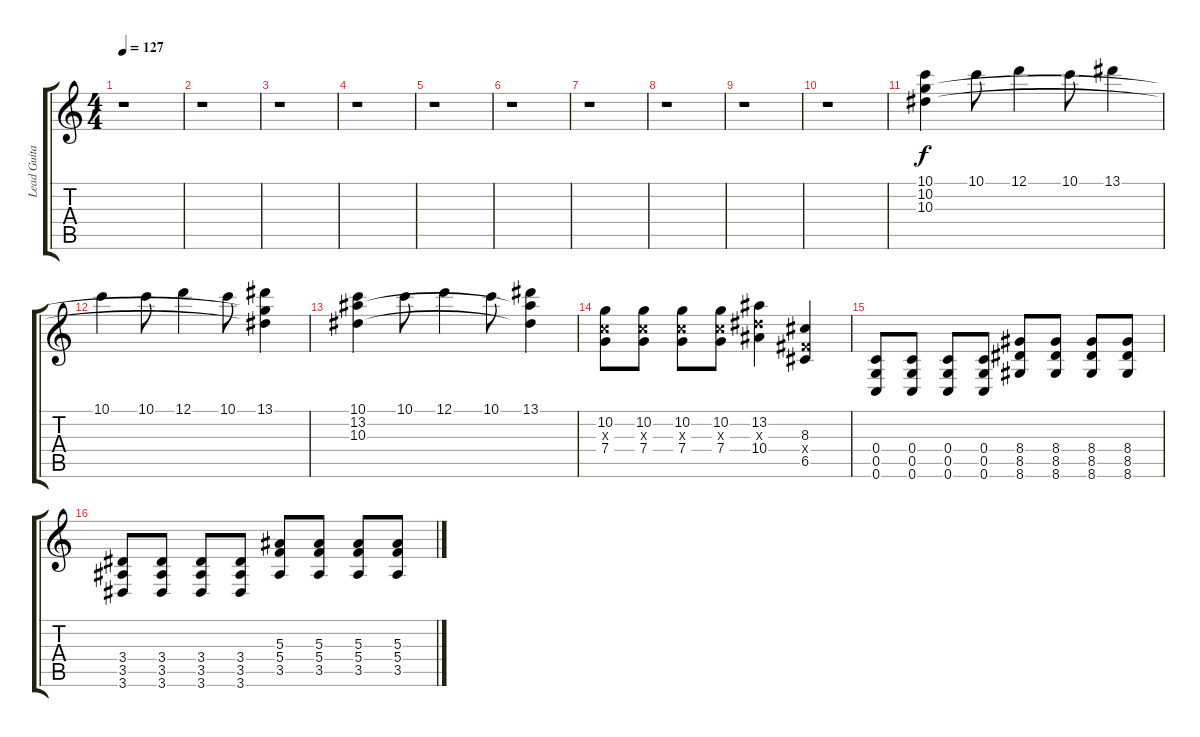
\track ("Lead Guitar" "Lead Guita") {instrument distortionguitar}
\staff {score tabs}
\tuning (D4 A3 F3 C3 G2 C2) {hide}
\ts (4 4)
\tempo 127
\clef g2
\ks c
r.1{dy f} |
r.1 |
r.1 |
r.1 |
r.1 |
r.1 |
r.1 |
r.1 |
r.1 |
r.1 |
(10.1 10.2 10.3).4 10.1.8 12.1.4 10.1.8 13.1.4 |
10.1.4 10.1.8 12.1.4 10.1.8 (13.1 10.2{t} 10.3{t}).4 |
(10.1 13.2 10.3).4 10.1.8 12.1.4 10.1.8 (13.1 13.2{t} 10.3{t}).4 |
(10.2 7.3{x} 7.4).8 (10.2 7.3{x} 7.4).8 (10.2 7.3{x} 7.4).8 (10.2 7.3{x} 7.4).8 (13.2 10.3{x} 10.4).4 (8.3 6.4{x} 6.5).4 |
(0.4 0.5 0.6).8 (0.4 0.5 0.6).8 (0.4 0.5 0.6).8 (0.4 0.5 0.6).8 (8.4 8.5 8.6).8 (8.4 8.5 8.6).8 (8.4 8.5 8.6).8 (8.4 8.5 8.6).8 |
(3.4 3.5 3.6).8 (3.4 3.5 3.6).8 (3.4 3.5 3.6).8 (3.4 3.5 3.6).8 (5.3 5.4 3.5).8 (5.3 5.4 3.5).8 (5.3 5.4 3.5).8 (5.3 5.4 3.5).8
